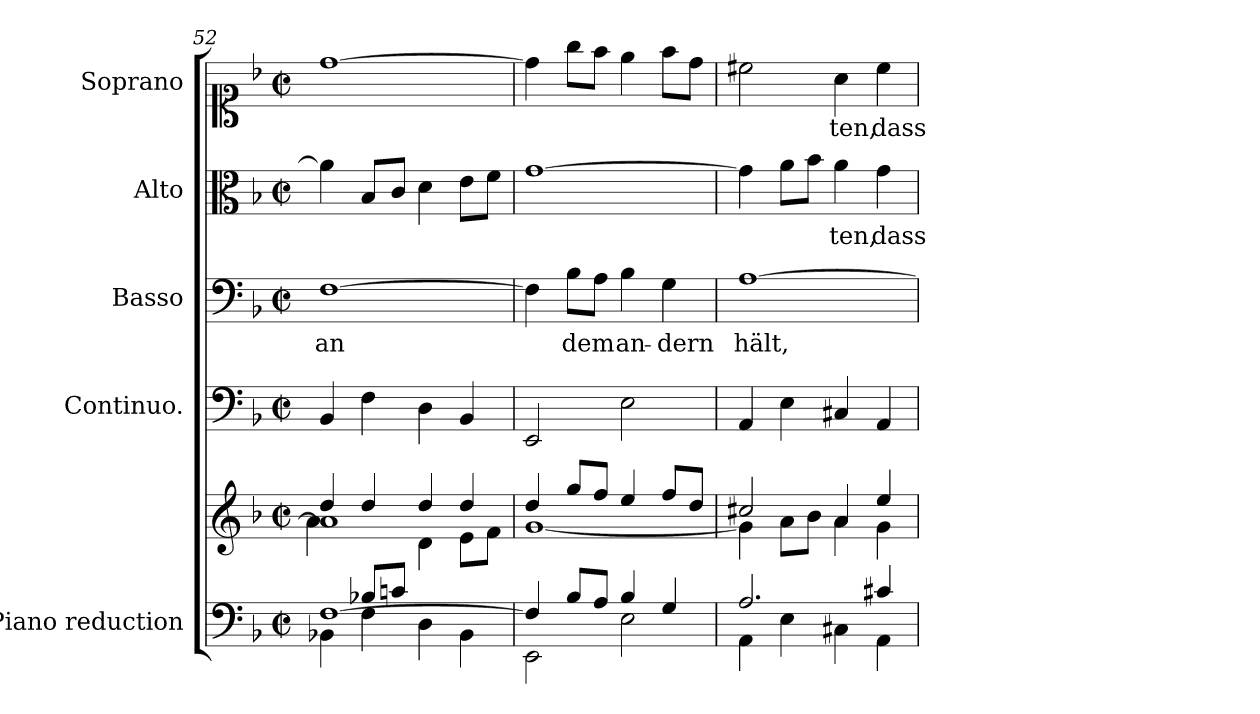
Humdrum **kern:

**kern	**kern	**kern	**kern	**text	**kern	**text	**kern	**text
*part5	*part5	*part4	*part3	*part3	*part2	*part2	*part1	*part1
*staff6	*staff5	*staff4	*staff3	*staff3	*staff2	*staff2	*staff1	*staff1
*I"Piano reduction	*	*I"Continuo.	*I"Basso	*	*I"Alto	*	*I"Soprano	*
*I'Pno	*	*	*	*	*	*	*	*
*clefF4	*clefG2	*clefF4	*clefF4	*	*clefC3	*	*clefC1	*
*k[b-]	*k[b-]	*k[b-]	*k[b-]	*	*k[b-]	*	*k[b-]	*
*F:	*F:	*F:	*F:	*	*F:	*	*F:	*
*M2/2	*M2/2	*M2/2	*M2/2	*	*M2/2	*	*M2/2	*
*met(c|)	*met(c|)	*met(c|)	*met(c|)	*	*met(c|)	*	*met(c|)	*
=52	=52	=52	=52	=52	=52	=52	=52	=52
*^	*^	*	*	*	*	*	*	*
*	*^	*	*^	*	*	*	*	*	*	*
!	!	!	!	!	!	!	!	!LO:LY:b	!	!	!	!
4ryy	4BB-X\	[1F	4dd/	1a]	4a\	4BB-/	[1F	-an	4a\]	.	[1dd	.
8B-X/L	4F\	.	4dd/	.	4ryy	4F\	.	.	8B-/L	.	.	.
8cn/J	.	.	.	.	.	.	.	.	8c/J	.	.	.
2ryy	4D\	.	4dd/	.	4d\	4D\	.	.	4d\	.	.	.
.	4BB-\	.	4dd/	.	8e\L	4BB-/	.	.	8e\L	.	.	.
.	.	.	.	.	8f\J	.	.	.	8f\J	.	.	.
*	*v	*v	*	*	*	*	*	*	*	*	*	*
*	*	*	*v	*v	*	*	*	*	*	*	*
!!LO:LB:g=z
=53	=53	=53	=53	=53	=53	=53	=53	=53	=53	=53
4F/]	2EE\	4dd/	[1g	2EE/	4F\]	.	[1g	.	4dd\]	.
!	!	!	!	!	!	!LO:LY:b	!	!	!	!
8B-/L	.	8gg/L	.	.	8B-\L	dem	.	.	8gg\L	.
8A/J	.	8ff/J	.	.	8A\J	.	.	.	8ff\J	.
!	!	!	!	!	!	!LO:LY:b	!	!	!	!
4B-/	2E\	4ee/	.	2E\	4B-\	an-	.	.	4ee\	.
!	!	!	!	!	!	!LO:LY:b	!	!	!	!
4G/	.	8ff/L	.	.	4G\	-dern	.	.	8ff\L	.
.	.	8dd/J	.	.	.	.	.	.	8dd\J	.
=54	=54	=54	=54	=54	=54	=54	=54	=54	=54	=54
!	!	!	!	!	!	!LO:LY:b	!	!	!	!
2.A/	4AA\	2cc#X/	4g\]	4AA/	[1A	hält,	4g\]	.	2cc#X\	.
.	4E\	.	8a\L	4E\	.	.	8a\L	.	.	.
.	.	.	8b-\J	.	.	.	8b-\J	.	.	.
!	!	!	!	!	!	!	!	!LO:LY:b	!	!LO:LY:b
.	4C#X\	4a/	4a\	4C#X/	.	.	4a\	-ten,	4a\	-ten,
!	!	!	!	!	!	!	!	!LO:LY:b	!	!LO:LY:b
4c#X/	4AA\	4ee/	4g\	4AA/	.	.	4g\	dass	4cc#\	dass
*v	*v	*	*	*	*	*	*	*	*	*
*	*v	*v	*	*	*	*	*	*	*
=	=	=	=	=	=	=	=	=
*-	*-	*-	*-	*-	*-	*-	*-	*-
